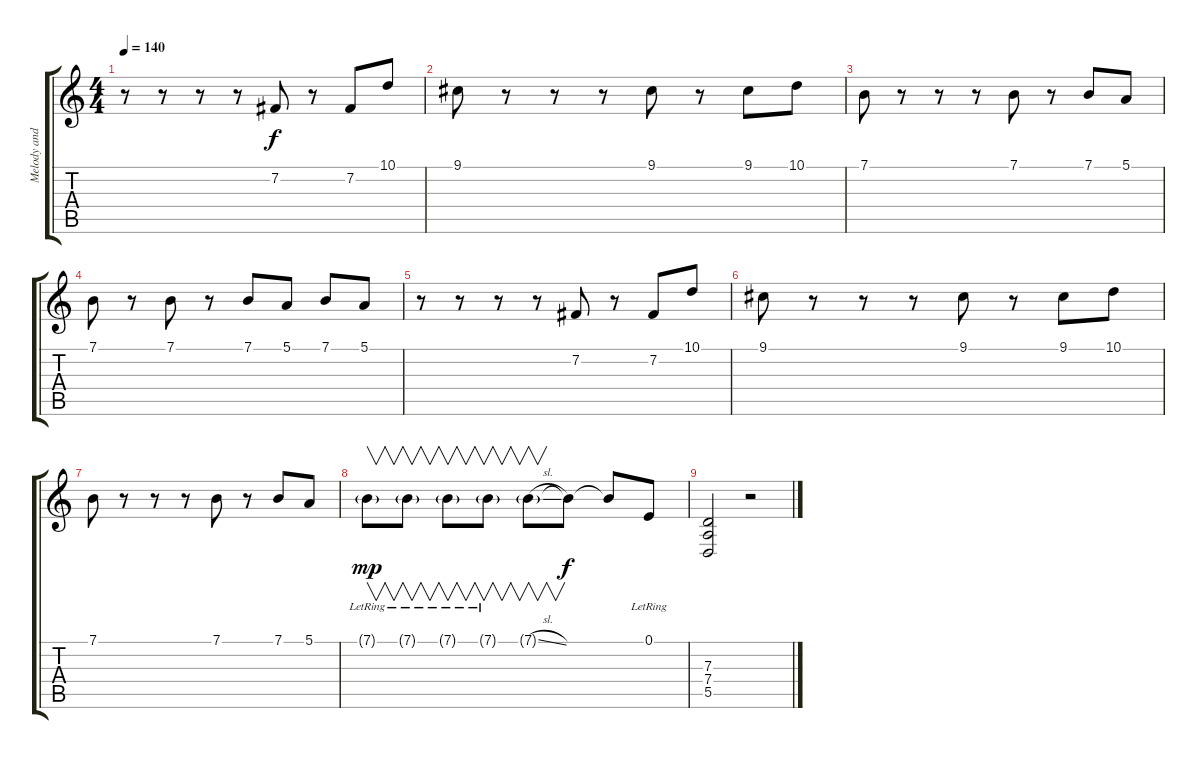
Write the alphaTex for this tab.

\track ("Melody and Vocals" "Melody and") {instrument lead2sawtooth}
\staff {score tabs}
\tuning (E4 B3 G3 D3 A2 E2) {hide}
\ts (4 4)
\tempo 140
\clef g2
\ks c
r.8{dy f} r.8 r.8 r.8 7.2.8 r.8 7.2.8 10.1.8 |
9.1.8 r.8 r.8 r.8 9.1.8 r.8 9.1.8 10.1.8 |
7.1.8 r.8 r.8 r.8 7.1.8 r.8 7.1.8 5.1.8 |
7.1.8 r.8 7.1.8 r.8 7.1.8 5.1.8 7.1.8 5.1.8 |
r.8 r.8 r.8 r.8 7.2.8 r.8 7.2.8 10.1.8 |
9.1.8 r.8 r.8 r.8 9.1.8 r.8 9.1.8 10.1.8 |
7.1.8 r.8 r.8 r.8 7.1.8 r.8 7.1.8 5.1.8 |
7.1{g lr}.8{v dy mp} 7.1{g lr}.8{v} 7.1{g lr}.8{v} 7.1{g lr}.8{v} 7.1{sl g}.8{v} 7.1{t}.8{dy f} 7.1{t}.8 0.1{lr}.8 |
(7.3 7.4 5.5).2{volume 8 instrument lead1square} r.2
